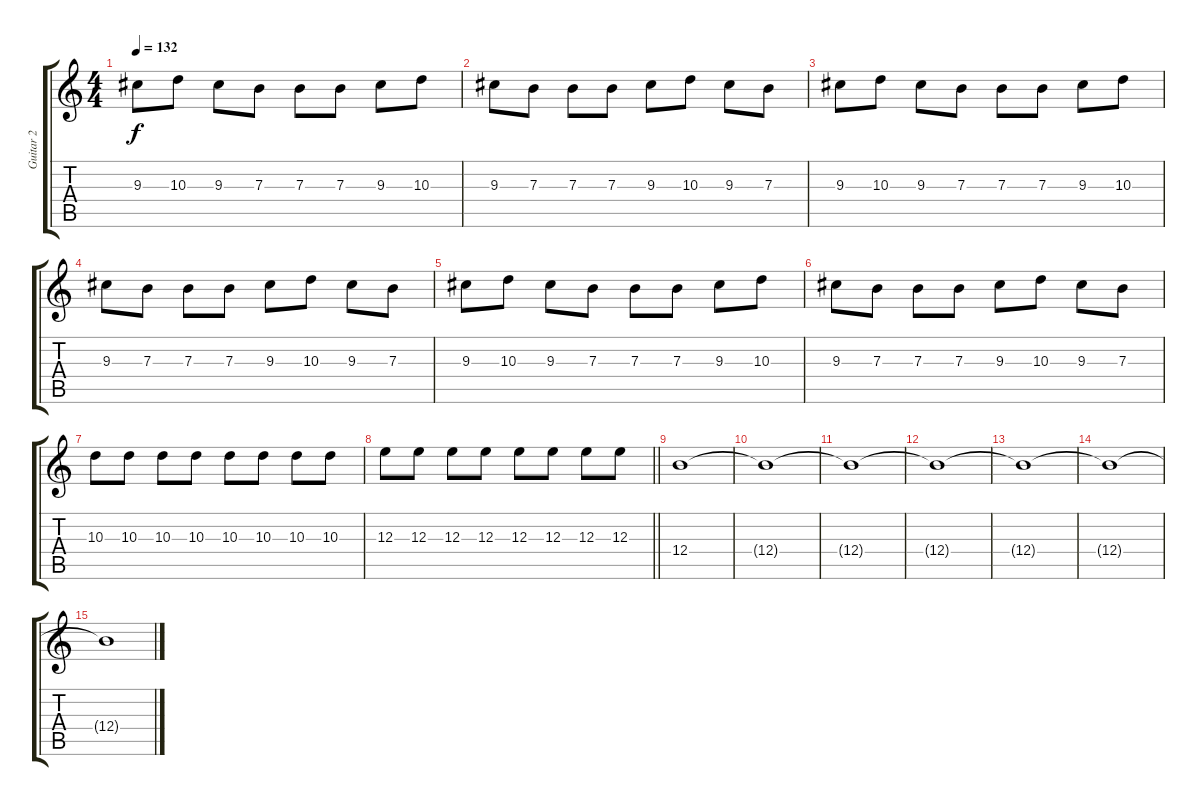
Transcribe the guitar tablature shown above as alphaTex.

\track ("Guitar 2" "Guitar 2") {instrument distortionguitar}
\staff {score tabs}
\tuning (Db4 Ab3 E3 B2 Gb2 B1) {hide}
\ts (4 4)
\tempo 132
\clef g2
\ks c
9.3.8{dy f} 10.3.8 9.3.8 7.3.8 7.3.8 7.3.8 9.3.8 10.3.8 |
9.3.8 7.3.8 7.3.8 7.3.8 9.3.8 10.3.8 9.3.8 7.3.8 |
9.3.8 10.3.8 9.3.8 7.3.8 7.3.8 7.3.8 9.3.8 10.3.8 |
9.3.8 7.3.8 7.3.8 7.3.8 9.3.8 10.3.8 9.3.8 7.3.8 |
9.3.8 10.3.8 9.3.8 7.3.8 7.3.8 7.3.8 9.3.8 10.3.8 |
9.3.8 7.3.8 7.3.8 7.3.8 9.3.8 10.3.8 9.3.8 7.3.8 |
10.3.8 10.3.8 10.3.8 10.3.8 10.3.8 10.3.8 10.3.8 10.3.8 |
\barLineRight lightlight
12.3.8 12.3.8 12.3.8 12.3.8 12.3.8 12.3.8 12.3.8 12.3.8 |
12.4.1 |
12.4{t}.1 |
12.4{t}.1 |
12.4{t}.1 |
12.4{t}.1 |
12.4{t}.1 |
12.4{t}.1
